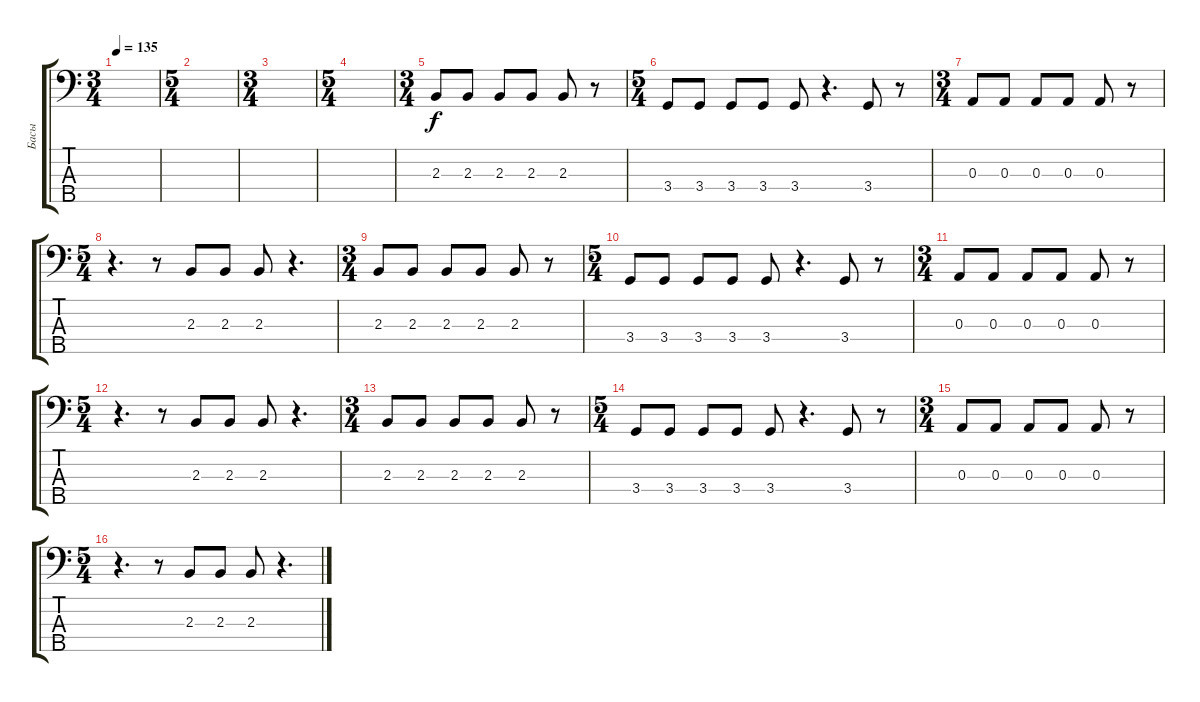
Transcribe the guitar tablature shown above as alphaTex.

\track ("Басы" "Басы") {instrument synthbass2}
\staff {score tabs}
\tuning (G2 D2 A1 E1 B0) {hide}
\ts (3 4)
\tempo 135
\clef f4
\ks c
|
\ts (5 4)
|
\ts (3 4)
|
\ts (5 4)
|
\ts (3 4)
2.3.8 2.3.8 2.3.8 2.3.8 2.3.8 r.8 |
\ts (5 4)
3.4.8 3.4.8 3.4.8 3.4.8 3.4.8 r.4{d} 3.4.8 r.8 |
\ts (3 4)
0.3.8 0.3.8 0.3.8 0.3.8 0.3.8 r.8 |
\ts (5 4)
r.4{d} r.8 2.3.8 2.3.8 2.3.8 r.4{d} |
\ts (3 4)
2.3.8 2.3.8 2.3.8 2.3.8 2.3.8 r.8 |
\ts (5 4)
3.4.8 3.4.8 3.4.8 3.4.8 3.4.8 r.4{d} 3.4.8 r.8 |
\ts (3 4)
0.3.8 0.3.8 0.3.8 0.3.8 0.3.8 r.8 |
\ts (5 4)
r.4{d} r.8 2.3.8 2.3.8 2.3.8 r.4{d} |
\ts (3 4)
2.3.8 2.3.8 2.3.8 2.3.8 2.3.8 r.8 |
\ts (5 4)
3.4.8 3.4.8 3.4.8 3.4.8 3.4.8 r.4{d} 3.4.8 r.8 |
\ts (3 4)
0.3.8 0.3.8 0.3.8 0.3.8 0.3.8 r.8 |
\ts (5 4)
r.4{d} r.8 2.3.8 2.3.8 2.3.8 r.4{d}
